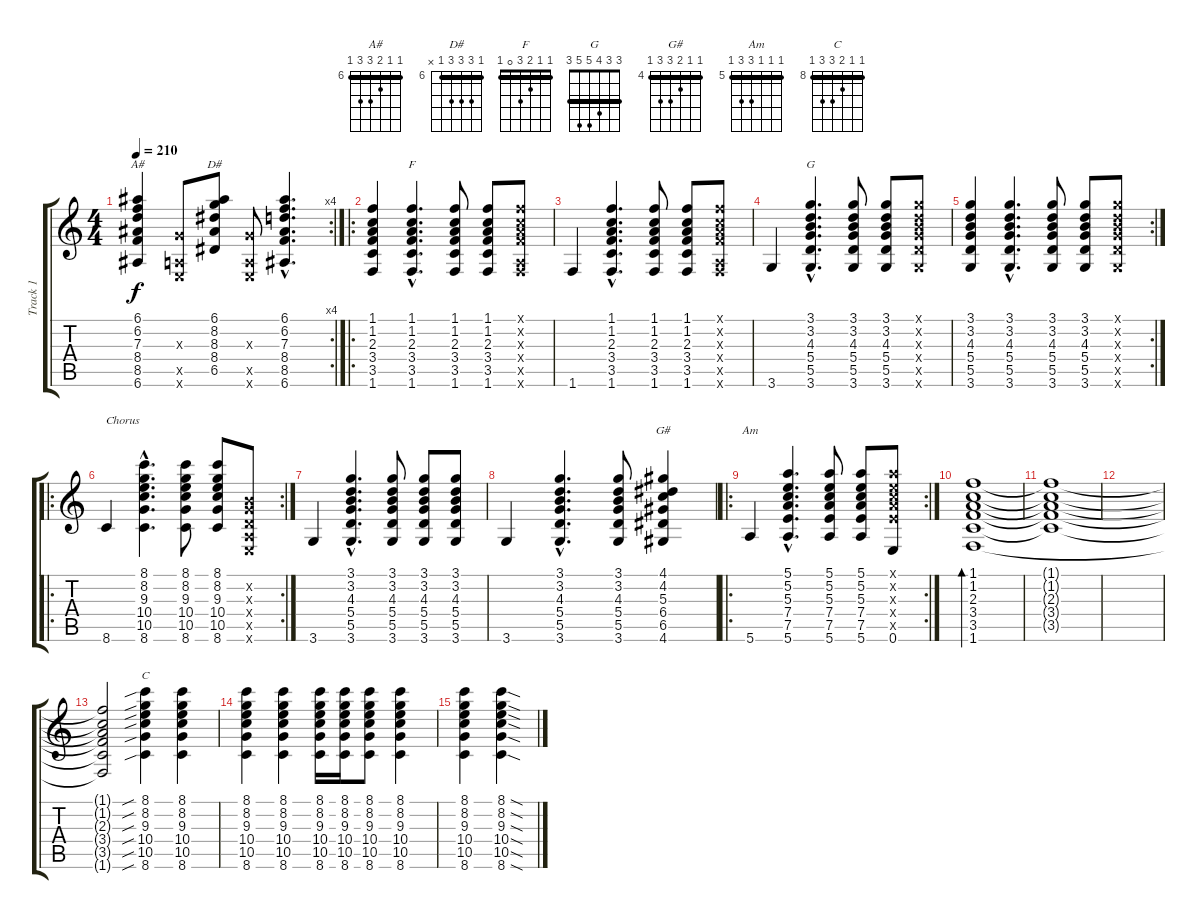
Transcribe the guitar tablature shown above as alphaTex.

\track ("Track 1" "Track 1") {instrument overdrivenguitar}
\staff {score tabs}
\tuning (E4 B3 G3 D3 A2 E2) {hide}
\chord ("A#" 6 6 7 8 8 6) {firstfret 6 barre 6}
\chord ("D#" 6 8 8 8 6 x) {firstfret 6 barre 6}
\chord ("F" 1 1 2 3 0 1) {barre 1}
\chord ("G" 3 3 4 5 5 3) {barre 3}
\chord ("G#" 4 4 5 6 6 4) {firstfret 4 barre 4}
\chord ("Am" 5 5 5 7 7 5) {firstfret 5 barre 5}
\chord ("C" 8 8 9 10 10 8) {firstfret 8 barre 8}
\rc 4
\ts (4 4)
\tempo 210
\clef g2
\ks c
(6.1 6.2 7.3 8.4 8.5 6.6).4{ch "A#" dy f} (0.3{x} 0.5{x} 0.6{x}).8 (6.1 8.2 8.3 8.4 6.5).8{ch "D#"} (0.3{x} 0.5{x} 0.6{x}).8 (6.1{hac} 6.2{hac} 7.3{hac} 8.4{hac} 8.5{hac} 6.6{hac}).4{d} |
\ro
(1.1 1.2 2.3 3.4 3.5 1.6).4 (1.1{hac} 1.2{hac} 2.3{hac} 3.4{hac} 3.5{hac} 1.6{hac}).4{d ch "F"} (1.1 1.2 2.3 3.4 3.5 1.6).8 (1.1 1.2 2.3 3.4 3.5 1.6).8 (1.1{x} 1.2{x} 2.3{x} 3.4{x} 0.5{x} 1.6{x}).8 |
1.6.4 (1.1{hac} 1.2{hac} 2.3{hac} 3.4{hac} 3.5{hac} 1.6{hac}).4{d} (1.1 1.2 2.3 3.4 3.5 1.6).8 (1.1 1.2 2.3 3.4 3.5 1.6).8 (1.1{x} 1.2{x} 2.3{x} 3.4{x} 0.5{x} 1.6{x}).8 |
3.6.4 (3.1{hac} 3.2{hac} 4.3{hac} 5.4{hac} 5.5{hac} 3.6{hac}).4{d ch "G"} (3.1 3.2 4.3 5.4 5.5 3.6).8 (3.1 3.2 4.3 5.4 5.5 3.6).8 (3.1{x} 3.2{x} 4.3{x} 5.4{x} 5.5{x} 3.6{x}).8 |
\rc 2
(3.1 3.2 4.3 5.4 5.5 3.6).4 (3.1{hac} 3.2{hac} 4.3{hac} 5.4{hac} 5.5{hac} 3.6{hac}).4{d} (3.1 3.2 4.3 5.4 5.5 3.6).8 (3.1 3.2 4.3 5.4 5.5 3.6).8 (3.1{x} 3.2{x} 4.3{x} 5.4{x} 5.5{x} 3.6{x}).8 |
\ro
\rc 2
8.6.4{txt "Chorus"} (8.1{hac} 8.2{hac} 9.3{hac} 10.4{hac} 10.5{hac} 8.6{hac}).4{d} (8.1 8.2 9.3 10.4 10.5 8.6).8 (8.1 8.2 9.3 10.4 10.5 8.6).8 (0.2{x} 0.3{x} 0.4{x} 0.5{x} 0.6{x}).8 |
3.6.4 (3.1{hac} 3.2{hac} 4.3{hac} 5.4{hac} 5.5{hac} 3.6{hac}).4{d} (3.1 3.2 4.3 5.4 5.5 3.6).8 (3.1 3.2 4.3 5.4 5.5 3.6).8 (3.1 3.2 4.3 5.4 5.5 3.6).8 |
3.6.4 (3.1{hac} 3.2{hac} 4.3{hac} 5.4{hac} 5.5{hac} 3.6{hac}).4{d} (3.1 3.2 4.3 5.4 5.5 3.6).8 (4.1 4.2 5.3 6.4 6.5 4.6).4{ch "G#"} |
\ro
\rc 2
5.6.4{ch "Am"} (5.1{hac} 5.2{hac} 5.3{hac} 7.4{hac} 7.5{hac} 5.6{hac}).4{d} (5.1 5.2 5.3 7.4 7.5 5.6).8 (5.1 5.2 5.3 7.4 7.5 5.6).8 (5.1{x} 5.2{x} 5.3{x} 7.4{x} 7.5{x} 0.6).8 |
(1.1 1.2 2.3 3.4 3.5 1.6).1{bd 480} |
(1.1{t} 1.2{t} 2.3{t} 3.4{t} 3.5{t}).1 |
|
(1.1{t} 1.2{t} 2.3{t} 3.4{t} 3.5{t} 1.6{t}).2 (8.1{sib} 8.2{sib} 9.3{sib} 10.4{sib} 10.5{sib} 8.6{sib}).4{ch "C"} (8.1 8.2 9.3 10.4 10.5 8.6).4 |
(8.1 8.2 9.3 10.4 10.5 8.6).4 (8.1 8.2 9.3 10.4 10.5 8.6).4 (8.1 8.2 9.3 10.4 10.5 8.6).16 (8.1 8.2 9.3 10.4 10.5 8.6).16 (8.1 8.2 9.3 10.4 10.5 8.6).8 (8.1 8.2 9.3 10.4 10.5 8.6).4 |
(8.1 8.2 9.3 10.4 10.5 8.6).4 (8.1{sod} 8.2{sod} 9.3{sod} 10.4{sod} 10.5{sod} 8.6{sod}).4
